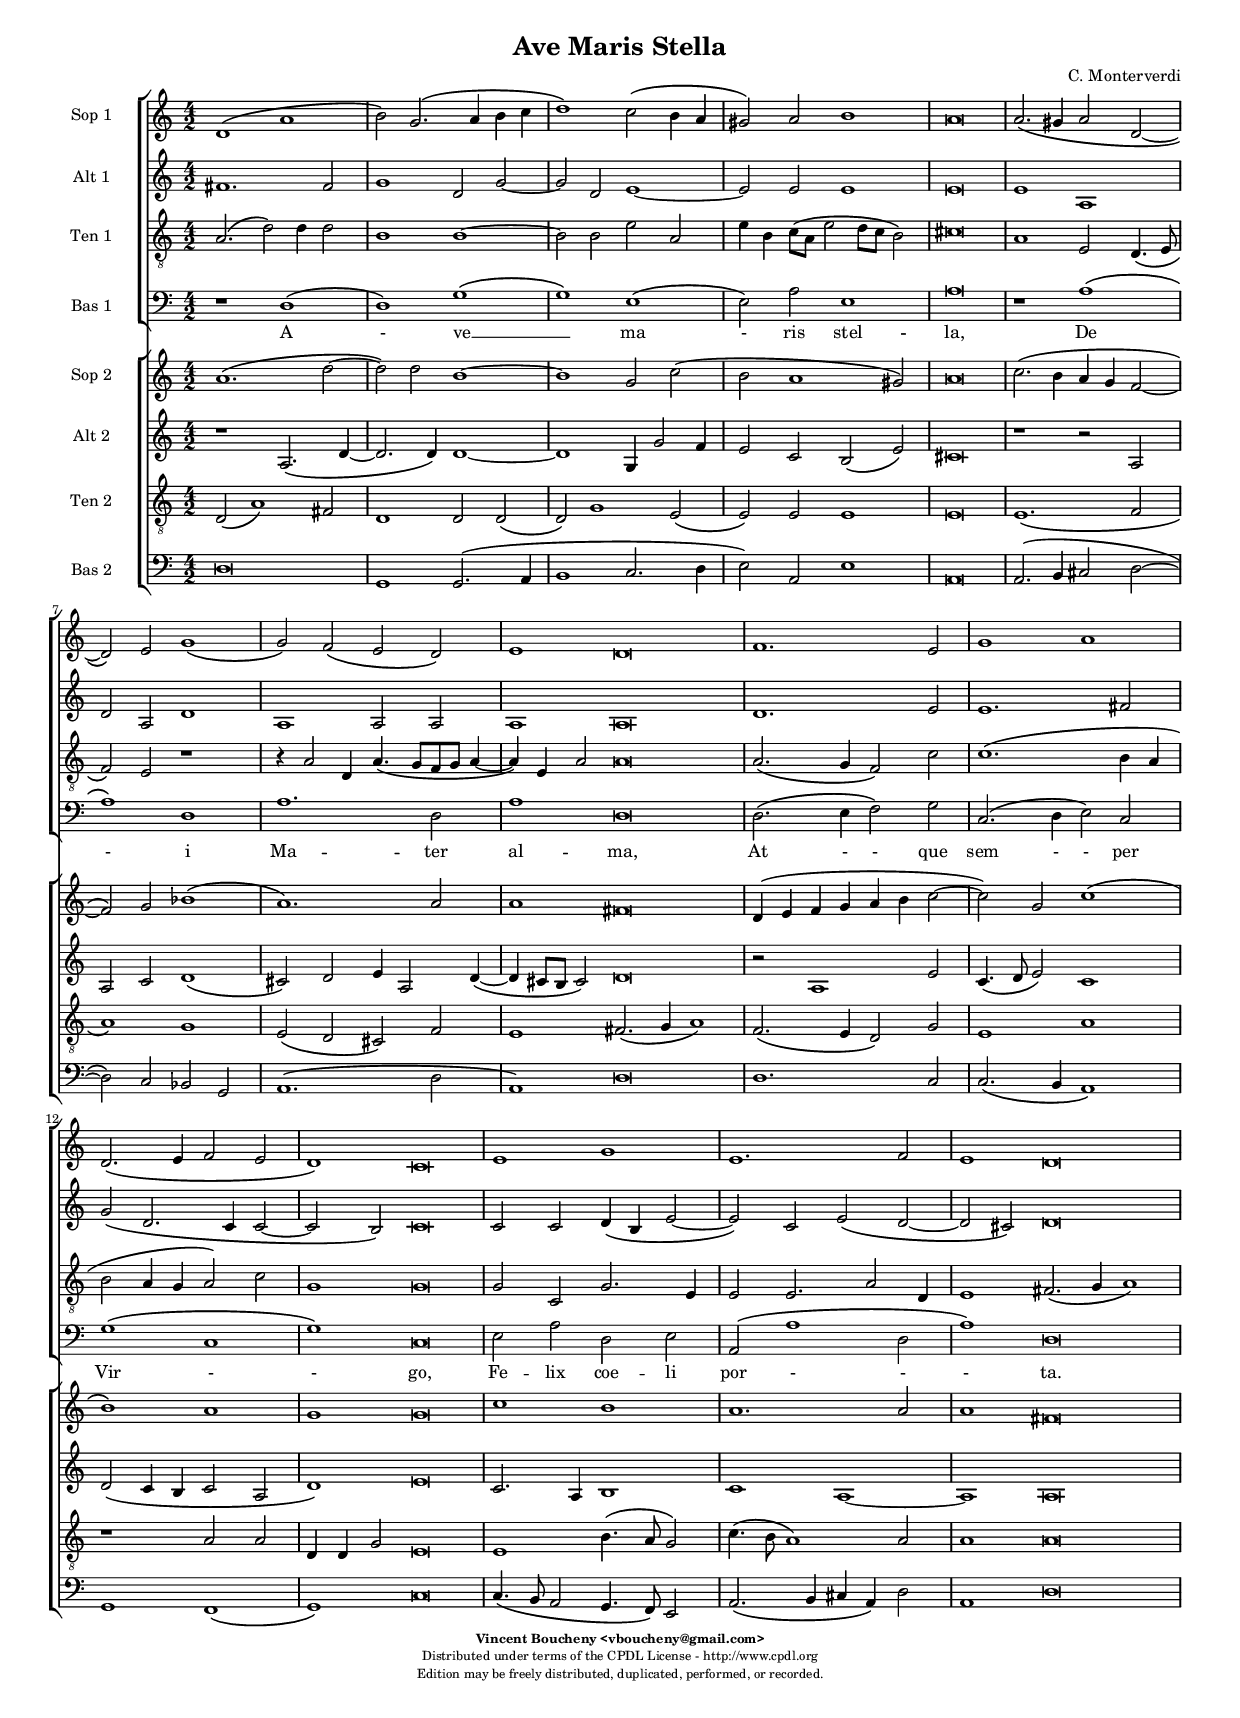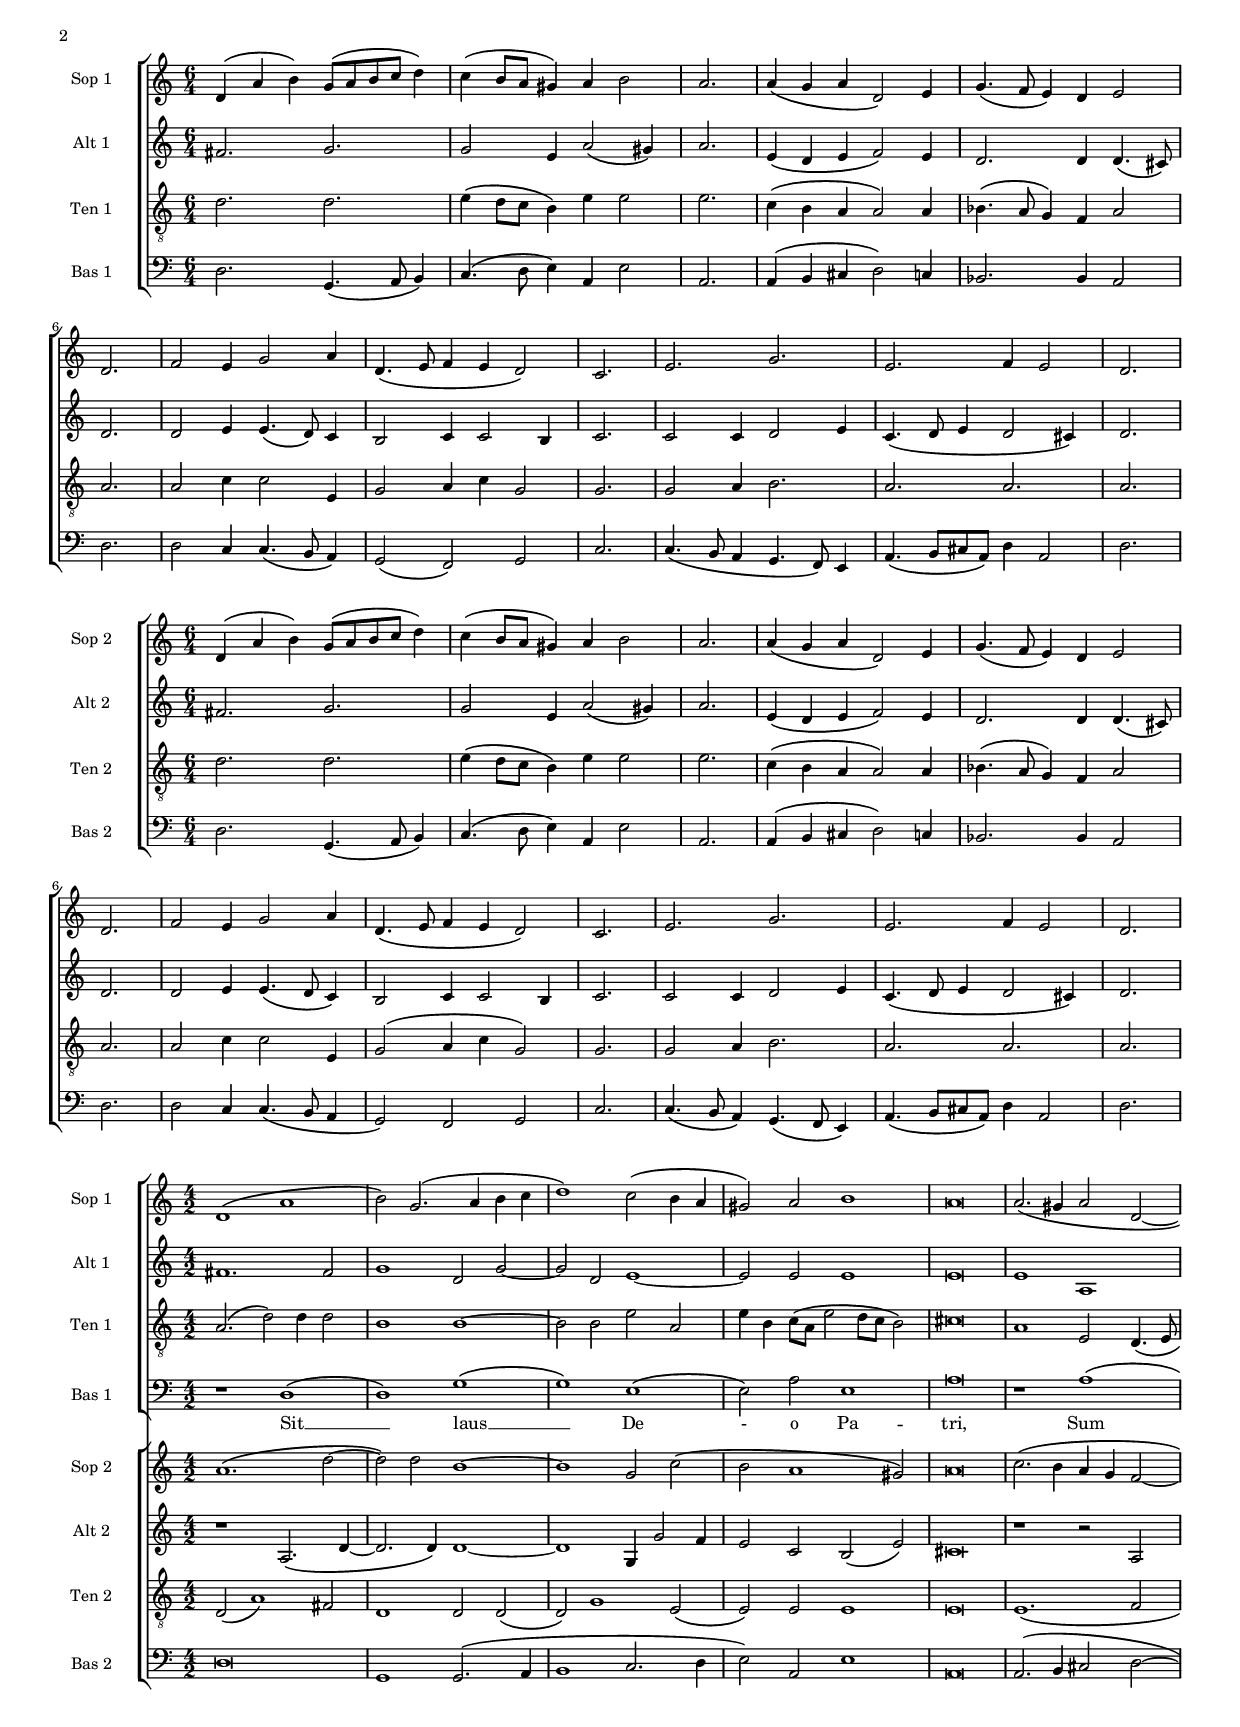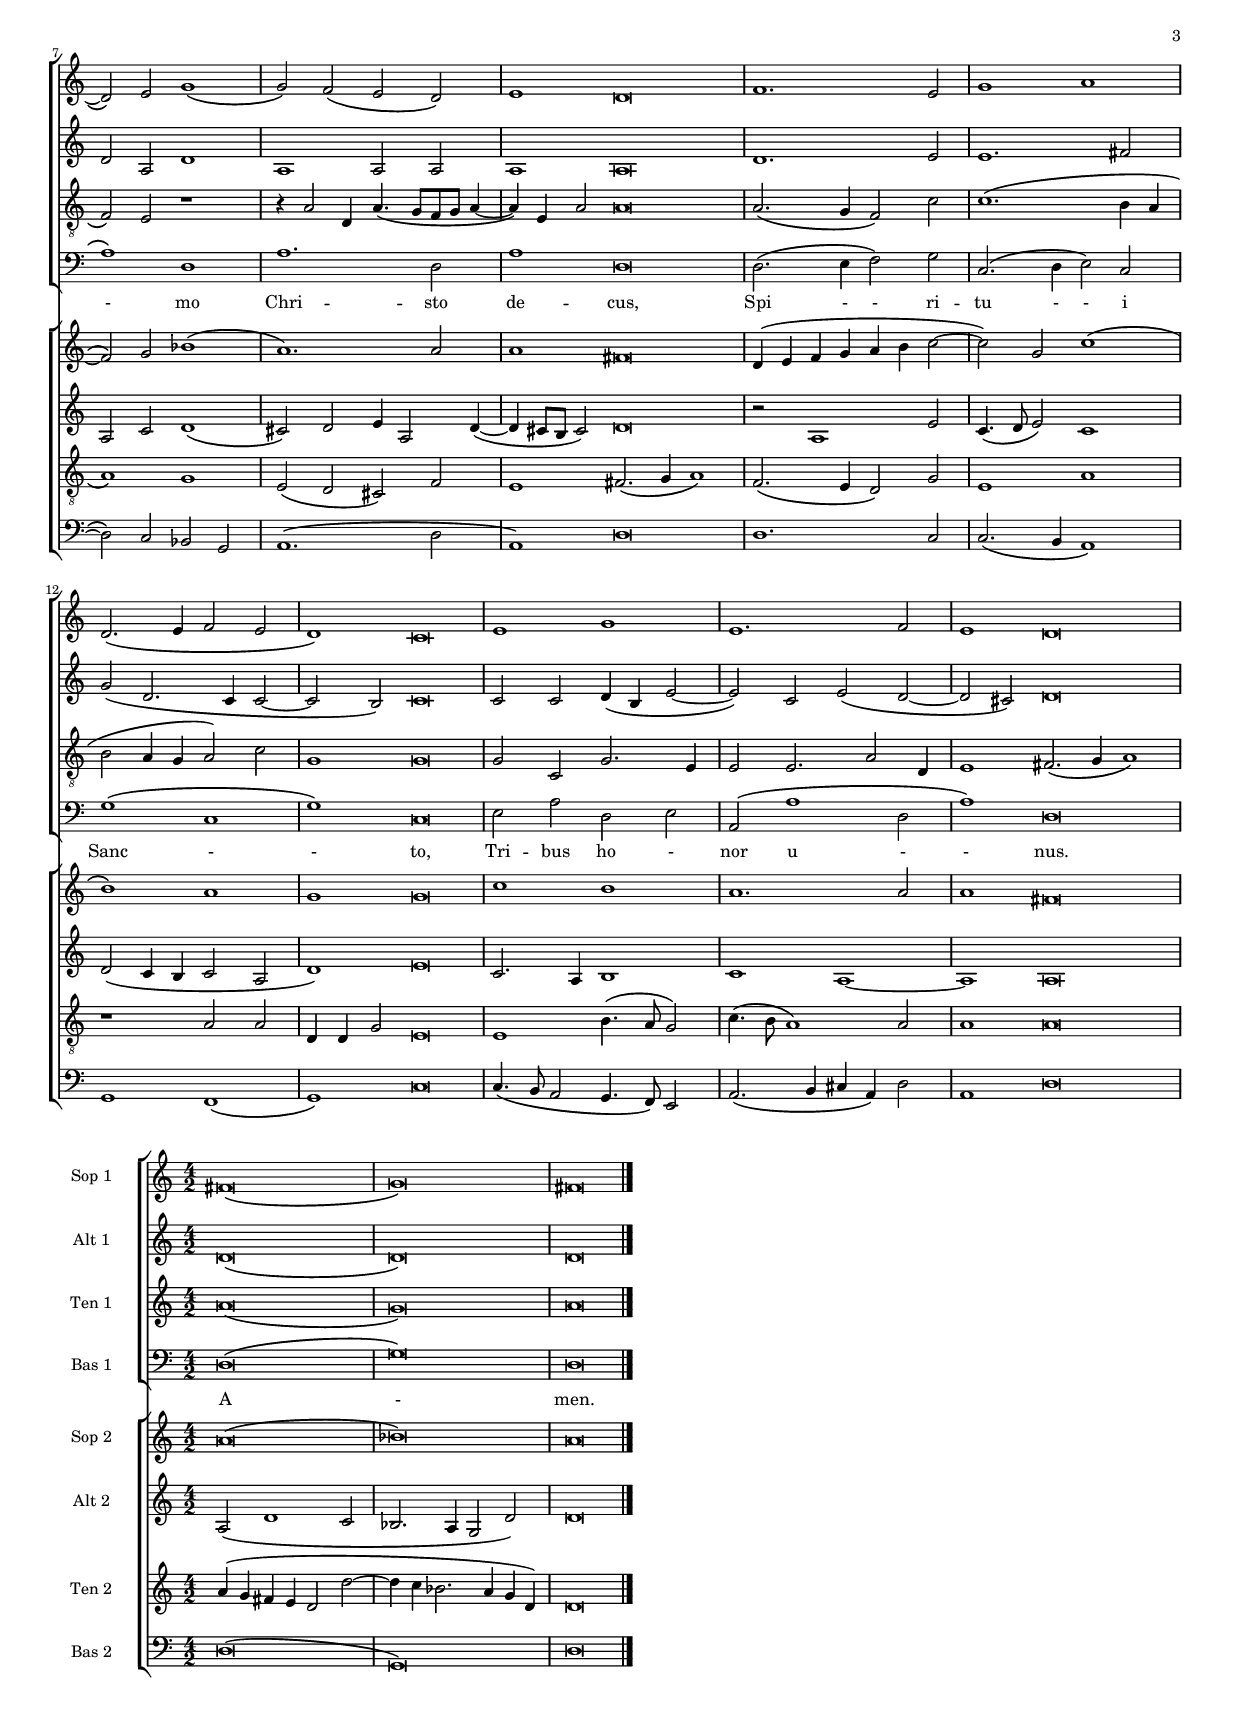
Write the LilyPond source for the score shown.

%
% Ave Maris Stella
% (C) CPDL - V0.1
%
#(set-global-staff-size 14)
\paper {
#(set-paper-size "a4")
top-margin = 5\mm
bottom-margin = 10\mm
after-title-space = 5\mm
before-title-space = 0\mm
head-separation = 0\mm
left-margin = 10\mm
right-margin = 10\mm
}
\version "2.10.33"
\header {
title = "Ave Maris Stella"
composer = "C. Monterverdi"
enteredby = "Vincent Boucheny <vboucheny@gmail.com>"
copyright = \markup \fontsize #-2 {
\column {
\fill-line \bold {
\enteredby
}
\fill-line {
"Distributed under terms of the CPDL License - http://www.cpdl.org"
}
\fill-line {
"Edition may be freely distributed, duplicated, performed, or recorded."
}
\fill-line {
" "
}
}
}
}

globalVoice = { \time 4/2 \autoBeamOff }

% SOPRANO

sopraaVoiceVerseA =  \new Voice = "sopraaVoiceVerseA" {
\relative c'' {
\clef treble
\globalVoice

d,1\( a'
b2\) g2.\( a4 b c
d1\) c2\( b4 a
gis2\) a b1
a\breve

a2.\( gis4 a2 d,~
d \) e g1\(
g2\) f\( e d\)

\override Staff.TimeSignature #'stencil = ##f
\time 6/2

e1 d\breve

\override Staff.TimeSignature #'stencil = ##f
\time 4/2

f1. e2
g1 a
d,2.\( e4 f2 e

\override Staff.TimeSignature #'stencil = ##f
\time 6/2

d1\) c\breve

\override Staff.TimeSignature #'stencil = ##f
\time 4/2

e1 g
e1. f2

\override Staff.TimeSignature #'stencil = ##f
\time 6/2

e1 d\breve
}
}

soprabVoiceVerseA =  \new Voice = "soprabVoiceVerseA" {
\relative c'' {
\clef treble
\globalVoice

a1.\( d2~
d\) d b1~
b g2 c2\(
b a1 gis2\)
a\breve

c2.\( b4 a g f2~
f\) g bes1\(
a1.\) a2

\override Staff.TimeSignature #'stencil = ##f
\time 6/2

a1 fis\breve

\override Staff.TimeSignature #'stencil = ##f
\time 4/2

d4\( e f g a b c2~
c\) g c1\(
b\) a

\override Staff.TimeSignature #'stencil = ##f
\time 6/2

g g\breve

\override Staff.TimeSignature #'stencil = ##f
\time 4/2

c1 b
a1. a2

\override Staff.TimeSignature #'stencil = ##f
\time 6/2

a1 fis\breve

}
}

sopraVoiceVerseB = \new Voice = "sopraVoiceVerseB" {
\relative c'' {
\clef treble
\globalVoice

\time 6/4

d,4\( a' b\) g8[\( a b c] d4\)
c\( b8[ a] gis4\) a b2

\override Staff.TimeSignature #'stencil = ##f
\time 3/4

a2.

\override Staff.TimeSignature #'stencil = ##f
\time 6/4

a4\( g a d,2\) e4
g4.\( f8 e4\) d e2

\override Staff.TimeSignature #'stencil = ##f
\time 3/4

d2.

\override Staff.TimeSignature #'stencil = ##f
\time 6/4

f2 e4 g2 a4
d,4.\( e8 f4 e d2\)

\override Staff.TimeSignature #'stencil = ##f
\time 3/4

c2.

\override Staff.TimeSignature #'stencil = ##f
\time 6/4

e2. g
e f4 e2

\override Staff.TimeSignature #'stencil = ##f
\time 3/4

d2.

}
}

sopraaVoiceFinale = \new Voice = "sopraaVoiceFinale" {
\relative c'' {
\clef treble
\globalVoice

fis,\breve\( g\) fis

\bar "|."
}
}

soprabVoiceFinale = \new Voice = "soprabVoiceFinale" {
\relative c'' {
\clef treble
\globalVoice

a\breve\( bes\) a

\bar "|."
}
}

% ALTO

altoaVoiceVerseA =  \new Voice = "altoaVoiceVerseA" {
\relative c'  {
\clef treble
\globalVoice

fis1. fis2
g1 d2 g2~
g d e1~
e2 e e1
e\breve

e1 a,
d2 a d1
a a2 a

\override Staff.TimeSignature #'stencil = ##f
\time 6/2

a1 a\breve

\override Staff.TimeSignature #'stencil = ##f
\time 4/2

d1. e2
e1. fis2
g\( d2. c4 c2~

\override Staff.TimeSignature #'stencil = ##f
\time 6/2

c2 b\) c\breve

\override Staff.TimeSignature #'stencil = ##f
\time 4/2

c2 c d4\( b e2~
e\) c e\( d~

\override Staff.TimeSignature #'stencil = ##f
\time 6/2

d cis\) d\breve
}
}

altobVoiceVerseA =  \new Voice = "altobVoiceVerseA" {
\relative c'' {
\clef treble
\globalVoice

r1 a,2.\( d4~
d2. d4\) d1~
d g,4 g'2 f4
e2 c b\( e\)
cis\breve

r1 r2 a
a c d1\(
cis2\) d e4 a,2 d4~\(

\override Staff.TimeSignature #'stencil = ##f
\time 6/2

d cis8[ b] cis2\) d\breve

\override Staff.TimeSignature #'stencil = ##f
\time 4/2

r2 a1 e'2
c4.\( d8 e2\) c1
d2\( c4 b c2 a

\override Staff.TimeSignature #'stencil = ##f
\time 6/2

d1\) e\breve

\override Staff.TimeSignature #'stencil = ##f
\time 4/2

c2. a4 b1
c1 a~

\override Staff.TimeSignature #'stencil = ##f
\time 6/2

a a\breve
}
}

altoVoiceVerseB = \new Voice = "altoVoiceVerseB" {
\relative c'' {
\clef treble
\globalVoice

\time 6/4

fis,2. g
g2 e4 a2\( gis4\)

\override Staff.TimeSignature #'stencil = ##f
\time 3/4

a2.

\override Staff.TimeSignature #'stencil = ##f
\time 6/4

e4\( d e f2\) e4
d2. d4 d4.\( cis8\)

\override Staff.TimeSignature #'stencil = ##f
\time 3/4

d2.

\override Staff.TimeSignature #'stencil = ##f
\time 6/4

d2 e4 e4.\( d8\) c4
b2 c4 c2 b4

\override Staff.TimeSignature #'stencil = ##f
\time 3/4

c2.

\override Staff.TimeSignature #'stencil = ##f
\time 6/4

c2 c4 d2 e4
c4.\( d8 e4 d2 cis4\)

\override Staff.TimeSignature #'stencil = ##f
\time 3/4

d2.
}
}

altoVoiceVerseC = \new Voice = "altoVoiceVerseC" {
\relative c'' {
\clef treble
\globalVoice

\time 6/4

fis,2. g
g2 e4 a2\( gis4\)

\override Staff.TimeSignature #'stencil = ##f
\time 3/4

a2.

\override Staff.TimeSignature #'stencil = ##f
\time 6/4

e4\( d e f2\) e4
d2. d4 d4.\( cis8\)

\override Staff.TimeSignature #'stencil = ##f
\time 3/4

d2.

\override Staff.TimeSignature #'stencil = ##f
\time 6/4

d2 e4 e4.\( d8 c4\)
b2 c4 c2 b4

\override Staff.TimeSignature #'stencil = ##f
\time 3/4

c2.

\override Staff.TimeSignature #'stencil = ##f
\time 6/4

c2 c4 d2 e4
c4.\( d8 e4 d2 cis4\)

\override Staff.TimeSignature #'stencil = ##f
\time 3/4

d2.
}
}

altoaVoiceFinale = \new Voice = "altoaVoiceFinale" {
\relative c'' {
\clef treble
\globalVoice

d,\breve\( d\) d

\bar "|."
}
}

altobVoiceFinale = \new Voice = "altobVoiceFinale" {
\relative c'' {
\clef treble
\globalVoice

a,2\( d1 c2
bes2. a4 g2 d'\)
d\breve

\bar "|."
}
}

% TENOR

tenoraVoiceVerseA =  \new Voice = "tenoraVoiceVerseA" {
\relative c' {
\clef "G_8"
\globalVoice

\time 6/4

a2.\( d2\) d4 d2
b1 b~
b2 b e a,
e'4 b c8\([ a] e'2 d8[ c] b2\)
cis\breve

a1 e2 d4.\( e8
f2\) e r1
r4 a2 d,4 a'4.\( g8[ f g] a4~

\override Staff.TimeSignature #'stencil = ##f
\time 6/2

a\) e a2 a\breve

\override Staff.TimeSignature #'stencil = ##f
\time 4/2

a2.\( g4 f2\) c'
c1.\( b4 a
b2 a4 g a2\) c

\override Staff.TimeSignature #'stencil = ##f
\time 6/2

g1 g\breve

\override Staff.TimeSignature #'stencil = ##f
\time 4/2

g2 c, g'2. e4
e2 e2. a2 d,4

\override Staff.TimeSignature #'stencil = ##f
\time 18/2

e1 fis2.\( g4 a1\)

}
}

tenorbVoiceVerseA =  \new Voice = "tenorbVoiceVerseA" {
\relative c' {
\clef "G_8"
\globalVoice

d,2\( a'1\) fis2
d1 d2 d\(
d\) g1 e2\(
e\) e e1
e\breve

e1.\( f2
a1\) g
e2\( d cis\) f

\override Staff.TimeSignature #'stencil = ##f
\time 6/2

e1 fis2.\( g4 a1\)

\override Staff.TimeSignature #'stencil = ##f
\time 4/2

f2.\( e4 d2\) g
e1 a
r a2 a

\override Staff.TimeSignature #'stencil = ##f
\time 6/4

d,4 d g2 e\breve

\override Staff.TimeSignature #'stencil = ##f
\time 4/2

e1 b'4.\( a8 g2\)
c4.\( b8 a1\) a2

\override Staff.TimeSignature #'stencil = ##f
\time 6/2

a1 a\breve

\time 6/4
}
}

tenorVoiceVerseB = \new Voice = "tenorVoiceVerseB" {
\relative c' {
\clef "G_8"
\globalVoice

\time 6/4

d2. d
e4\( d8[ c] b4\) e e2

\override Staff.TimeSignature #'stencil = ##f
\time 3/4

e2.

\override Staff.TimeSignature #'stencil = ##f
\time 6/4

c4\( b a a2\) a4
bes4.\( a8 g4\) f a2

\override Staff.TimeSignature #'stencil = ##f
\time 3/4

a2.

\override Staff.TimeSignature #'stencil = ##f
\time 6/4

a2 c4 c2 e,4
g2 a4 c g2

\override Staff.TimeSignature #'stencil = ##f
\time 3/4

g2.

\override Staff.TimeSignature #'stencil = ##f
\time 6/4

g2 a4 b2.
a a

\override Staff.TimeSignature #'stencil = ##f
\time 3/4

a
}
}

tenorVoiceVerseC = \new Voice = "tenorVoiceVerseC" {
\relative c' {
\clef "G_8"
\globalVoice

\time 6/4

d2. d
e4\( d8[ c] b4\) e e2

\override Staff.TimeSignature #'stencil = ##f
\time 3/4

e2.

\override Staff.TimeSignature #'stencil = ##f
\time 6/4

c4\( b a a2\) a4
bes4.\( a8 g4\) f a2

\override Staff.TimeSignature #'stencil = ##f
\time 3/4

a2.

\override Staff.TimeSignature #'stencil = ##f
\time 6/4

a2 c4 c2 e,4
g2\( a4 c g2\)

\override Staff.TimeSignature #'stencil = ##f
\time 3/4

g2.

\override Staff.TimeSignature #'stencil = ##f
\time 6/4

g2 a4 b2.
a a

\override Staff.TimeSignature #'stencil = ##f
\time 3/4

a
}
}

tenoraVoiceFinale = \new Voice = "tenoraVoiceFinale" {
\relative c' {
\clef treble
\globalVoice

a'\breve\( g\) a

\bar "|."
}
}

tenorbVoiceFinale = \new Voice = "tenorbVoiceFinale" {
\relative c' {
\clef treble
\globalVoice

a'4\(g fis e d2 d'~
d4 c bes2. a4 g d\)
d\breve

\bar "|."
}
}

% BASS

bassaVoiceVerseA =  \new Voice = "bassaVoiceVerseA" {
\relative c {
\clef "bass"
\globalVoice

r1 d\(
d\) g\(
g\) e\(
e2\) a e1
a\breve

r1 a\(
a\) d,
a'1. d,2

\override Staff.TimeSignature #'stencil = ##f
\time 6/2

a'1 d,\breve

\override Staff.TimeSignature #'stencil = ##f
\time 4/2

d2.\( e4 f2\) g
c,2.\( d4 e2\) c
g'1\( c,

\override Staff.TimeSignature #'stencil = ##f
\time 6/2

g'\) c,\breve

\override Staff.TimeSignature #'stencil = ##f
\time 4/2

e2 a d, e
a,\( a'1 d,2

\override Staff.TimeSignature #'stencil = ##f
\time 6/2

a'1\) d,\breve

\time 6/4

}
}

bassbVoiceVerseA =  \new Voice = "bassbVoiceVerseA" {
\relative c {
\clef "bass"
\globalVoice

d\breve
g,1 g2.\( a4
b1 c2. d4
e2\) a,2 e'1
a,\breve

a2.\( b4 cis2 d2~
d\) c bes g
a1.\( d2

\override Staff.TimeSignature #'stencil = ##f
\time 6/2

a1\) d\breve

\override Staff.TimeSignature #'stencil = ##f
\time 4/2

d1. c2
c2.\( b4 a1\)
g f\(

\override Staff.TimeSignature #'stencil = ##f
\time 6/2

g\) c\breve

\override Staff.TimeSignature #'stencil = ##f
\time 4/2

c4.\( b8 a2 g4. f8\) e2
a2.\( b4 cis a\) d2

\override Staff.TimeSignature #'stencil = ##f
\time 6/2

a1 d\breve

\time 6/4
}
}

bassVoiceVerseB = \new Voice = "bassVoiceVerseB" {
\relative c' {
\clef "bass"
\globalVoice

\time 6/4

d,2. g,4.\( a8 b4\)
c4.\( d8 e4\) a, e'2

\override Staff.TimeSignature #'stencil = ##f
\time 3/4

a,2.

\override Staff.TimeSignature #'stencil = ##f
\time 6/4

a4\( b cis d2\) c4
bes2. bes4 a2

\override Staff.TimeSignature #'stencil = ##f
\time 3/4

d2.

\override Staff.TimeSignature #'stencil = ##f
\time 6/4

d2 c4 c4.\( b8 a4\)
g2\( f\) g

\override Staff.TimeSignature #'stencil = ##f
\time 3/4

c2.

\override Staff.TimeSignature #'stencil = ##f
\time 6/4

c4.\( b8 a4 g4. f8\) e4
a4.\( b8[ cis a]\) d4 a2

\override Staff.TimeSignature #'stencil = ##f
\time 3/4

d2.

}
}

bassVoiceVerseC = \new Voice = "bassVoiceVerseC" {
\relative c' {
\clef "bass"
\globalVoice

\time 6/4

d,2. g,4.\( a8 b4\)
c4.\( d8 e4\) a, e'2

\override Staff.TimeSignature #'stencil = ##f
\time 3/4

a,2.

\override Staff.TimeSignature #'stencil = ##f
\time 6/4

a4\( b cis d2\) c4
bes2. bes4 a2

\override Staff.TimeSignature #'stencil = ##f
\time 3/4

d2.

\override Staff.TimeSignature #'stencil = ##f
\time 6/4

d2 c4 c4.\( b8 a4
g2\) f g

\override Staff.TimeSignature #'stencil = ##f
\time 3/4

c2.

\override Staff.TimeSignature #'stencil = ##f
\time 6/4

c4.\( b8 a4\) g4.\( f8 e4\)
a4.\( b8[ cis a]\) d4 a2

\override Staff.TimeSignature #'stencil = ##f
\time 3/4

d2.
}
}

bassaVoiceFinale = \new Voice = "bassaVoiceFinale" {
\relative c' {
\clef "bass"
\globalVoice

d,\breve\( g\) d

\bar "|."
}
}

bassbVoiceFinale = \new Voice = "bassbVoiceFinale" {
\relative c' {
\clef "bass"
\globalVoice

d,\breve\( g,\) d'

\bar "|."
}
}

%
% STAFFS
%

% VERSE 1

sopraaStaffVerseA = \new Staff = "sopraaStaffVerseA" {
\set Staff.midiInstrument = #"recorder"
\set Staff.instrumentName = #"Sop 1"
<<
\sopraaVoiceVerseA
>>
}

soprabStaffVerseA = \new Staff = "soprabStaffVerseA" {
\set Staff.midiInstrument = #"recorder"
\set Staff.instrumentName = #"Sop 2"
<<
\soprabVoiceVerseA
>>
}

altoaStaffVerseA = \new Staff = "altoaStaffVerseA" {
\set Staff.midiInstrument = #"recorder"
\set Staff.instrumentName = #"Alt 1"
<<
\altoaVoiceVerseA
>>
}

altobStaffVerseA = \new Staff = "altobStaffVerseA" {
\set Staff.midiInstrument = #"recorder"
\set Staff.instrumentName = #"Alt 2"
<<
\altobVoiceVerseA
>>
}

tenoraStaffVerseA = \new Staff = "tenoraStaffVerseA" {
\set Staff.midiInstrument = #"recorder"
\set Staff.instrumentName = #"Ten 1"
<<
\tenoraVoiceVerseA
>>
}

tenorbStaffVerseA = \new Staff = "tenorbStaffVerseA" {
\set Staff.midiInstrument = #"recorder"
\set Staff.instrumentName = #"Ten 2"
<<
\tenorbVoiceVerseA
>>
}

bassaStaffVerseA = \new Staff = "bassaStaffVerseA" {
\set Staff.midiInstrument = #"acoustic grand"
\set Staff.instrumentName = #"Bas 1"
<<
\bassaVoiceVerseA
>>
}

bassbStaffVerseA = \new Staff = "bassbStaffVerseA" {
\set Staff.midiInstrument = #"recorder"
\set Staff.instrumentName = #"Bas 2"
<<
\bassbVoiceVerseA
>>
}

% VERSE 2

sopraStaffVerseB = \new Staff = "sopraStaffVerseB" {
\set Staff.midiInstrument = #"recorder"
\set Staff.instrumentName = #"Sop 1"
<<
\sopraVoiceVerseB
>>
}

altoStaffVerseB = \new Staff = "altoStaffVerseB" {
\set Staff.midiInstrument = #"recorder"
\set Staff.instrumentName = #"Alt 1"
<<
\altoVoiceVerseB
>>
}

tenorStaffVerseB = \new Staff = "tenorStaffVerseB" {
\set Staff.midiInstrument = #"recorder"
\set Staff.instrumentName = #"Ten 1"
<<
\tenorVoiceVerseB
>>
}

bassStaffVerseB = \new Staff = "bassStaffVerseB" {
\set Staff.midiInstrument = #"recorder"
\set Staff.instrumentName = #"Bas 1"
<<
\bassVoiceVerseB
>>
}

% VERSE 3

sopraStaffVerseC = \new Staff = "sopraStaffVerseC" {
\set Staff.midiInstrument = #"recorder"
\set Staff.instrumentName = #"Sop 2"
<<
\sopraVoiceVerseB
>>
}

altoStaffVerseC = \new Staff = "altoStaffVerseC" {
\set Staff.midiInstrument = #"recorder"
\set Staff.instrumentName = #"Alt 2"
<<
\altoVoiceVerseC
>>
}

tenorStaffVerseC = \new Staff = "tenorStaffVerseC" {
\set Staff.midiInstrument = #"recorder"
\set Staff.instrumentName = #"Ten 2"
<<
\tenorVoiceVerseC
>>
}

bassStaffVerseC = \new Staff = "bassStaffVerseC" {
\set Staff.midiInstrument = #"recorder"
\set Staff.instrumentName = #"Bas 2"
<<
\bassVoiceVerseC
>>
}

% VERSE 4

sopraaStaffVerseD = \new Staff = "sopraaStaffVerseD" {
\set Staff.midiInstrument = #"recorder"
\set Staff.instrumentName = #"Sop 1"
<<
\sopraaVoiceVerseA
>>
}

soprabStaffVerseD = \new Staff = "soprabStaffVerseD" {
\set Staff.midiInstrument = #"recorder"
\set Staff.instrumentName = #"Sop 2"
<<
\soprabVoiceVerseA
>>
}

altoaStaffVerseD = \new Staff = "altoaStaffVerseD" {
\set Staff.midiInstrument = #"recorder"
\set Staff.instrumentName = #"Alt 1"
<<
\altoaVoiceVerseA
>>
}

altobStaffVerseD = \new Staff = "altobStaffVerseD" {
\set Staff.midiInstrument = #"recorder"
\set Staff.instrumentName = #"Alt 2"
<<
\altobVoiceVerseA
>>
}

tenoraStaffVerseD = \new Staff = "tenoraStaffVerseD" {
\set Staff.midiInstrument = #"recorder"
\set Staff.instrumentName = #"Ten 1"
<<
\tenoraVoiceVerseA
>>
}

tenorbStaffVerseD = \new Staff = "tenorbStaffVerseD" {
\set Staff.midiInstrument = #"recorder"
\set Staff.instrumentName = #"Ten 2"
<<
\tenorbVoiceVerseA
>>
}

bassaStaffVerseD = \new Staff = "bassaStaffVerseD" {
\set Staff.midiInstrument = #"acoustic grand"
\set Staff.instrumentName = #"Bas 1"
<<
\bassaVoiceVerseA
>>
}

bassbStaffVerseD = \new Staff = "bassbStaffVerseD" {
\set Staff.midiInstrument = #"recorder"
\set Staff.instrumentName = #"Bas 2"
<<
\bassbVoiceVerseA
>>
}

% Finale

sopraaStaffFinale = \new Staff = "sopraaStaffFinale" {
\set Staff.midiInstrument = #"recorder"
\set Staff.instrumentName = #"Sop 1"
<<
\sopraaVoiceFinale
>>
}

soprabStaffFinale = \new Staff = "soprabStaffFinale" {
\set Staff.midiInstrument = #"recorder"
\set Staff.instrumentName = #"Sop 2"
<<
\soprabVoiceFinale
>>
}

altoaStaffFinale = \new Staff = "altoaStaffFinale" {
\set Staff.midiInstrument = #"recorder"
\set Staff.instrumentName = #"Alt 1"
<<
\altoaVoiceFinale
>>
}

altobStaffFinale = \new Staff = "altobStaffFinale" {
\set Staff.midiInstrument = #"recorder"
\set Staff.instrumentName = #"Alt 2"
<<
\altobVoiceFinale
>>
}

tenoraStaffFinale = \new Staff = "tenoraStaffFinale" {
\set Staff.midiInstrument = #"recorder"
\set Staff.instrumentName = #"Ten 1"
<<
\tenoraVoiceFinale
>>
}

tenorbStaffFinale = \new Staff = "tenorbStaffFinale" {
\set Staff.midiInstrument = #"recorder"
\set Staff.instrumentName = #"Ten 2"
<<
\tenorbVoiceFinale
>>
}

bassaStaffFinale = \new Staff = "bassaStaffFinale" {
\set Staff.midiInstrument = #"acoustic grand"
\set Staff.instrumentName = #"Bas 1"
<<
\bassaVoiceFinale
>>
}

bassbStaffFinale = \new Staff = "bassbStaffFinale" {
\set Staff.midiInstrument = #"recorder"
\set Staff.instrumentName = #"Bas 2"
<<
\bassbVoiceFinale
>>
}

%
% Lyrics
%


% SOPRANO

sopraaWords = \lyricmode {
A - -
ve __ _ _ _
_ ma - -
- ris stel --
la,

De - -
- i Ma
- ter __ _ _
al -- ma,

At -- que
sem -- per
Vir - - -
- go,

Fe -- lix
coe -- li
por -- ta.

Su - - mens__ _
il - - lud A --
ve
Ga - - - bri --
e - - lis o --
re,
}

soprabWords = \lyricmode {
A -
ve ma --
ris stel
- - -
la,

De - - -
- i Ma
- ter
al -- ma,

At - - - - - -
que sem
- per
Vir -- go,

Fe -- lix
coe -- lis
por -- ta.
}

sopraWordsVerseB = \lyricmode {
Su - - mens __ _
il - - lud A --
ve

Ga - - - bri --
e - - lis o --
re,

Fun -- da nos in pa - - - -
ce,

Mu -- tans
E -- vae no --
men.
}

sopraWordsVerseC = \lyricmode {
Sol - - ve __ _
vin - - cla re --
is,

Pro - - - fer
lu - - men cae --
cis:

Ma -- la no -- stra
pel - - - -
le,

Bo -- na
cunc -- ta po --
sce.
}

sopraaWordsVerseD = \lyricmode {
Sit __ _
_ laus __ _ _ _
_ De - -
- o Pa --
tri,

Sum - - -
mo Chri
- sto __ _ _
de -- cus,

Spi -- ri --
tu -- i
Sanc - - -
- to,

Tri -- bus
ho -- nor
u -- nus.
}

soprabWordsVerseD = \lyricmode {
Sit __ _
laus De --
o Pa
- - -
tri,

Sum - - -
- mo Chri
- sto
de -- cus,

Spi - - - - -
- ri --
tu - i
Sanc --
to,

Tri -- bus
ho -- nor
u -- nus.
}

% ALTO

altoaWords = \lyricmode {
A --
ve
ma --
ris stel --
la, ma --
ris stel --
la,

De -- i
Ma -- ter al --
ma, Ma -- ter
al -- ma,

At -- que
sem -- per
Vir - - -
- go,

Fe -- lix coe - -
li por -
- ta.
}

altobWords = \lyricmode {
A -
ve ma
ris, a -- ve
ma -- ris stel -
la,

De
- i Ma
- ter al -- ma, al
- - ma,

At -- que
sem - - per
Vir - - - -
- go,

Fe -- lix coe --
lis por
ta,
}

altoWordsVerseB = \lyricmode {
Su -- mens
il -- lud a -
ve

Ga - - - bri --
e -- lis o -
re,

Fun -- da nos __ _ in
pa -- ce, in pa --
ce,

Mu -- tans E -- vae
no - - - -
men.
}

altoWordsVerseC = \lyricmode {
Sol -- ve
vin -- cla re -
is,

Pro - - - fer
lu -- men cae -
cis:

Ma -- la no - -
stra in pel -
le,

Bo -- na cunc -- ta
po - - - -
sce.
}

altoaWordsVerseD = \lyricmode {
Sit laus
De -- o,
sit __
laus De --
o Pa --
tri,

Sum -- mo
Chri -- sto de --
cus, Chri -- sto
de -- cus,

Spi -- ri --
tu -- i
Sanc - - -
- to,

Tri -- bus ho -
- nor u -
- nus.
}

altobWordsVerseD = \lyricmode {
Sit __
_ laus De --
o, sit laus
De -- o Pa -
tri,

Sum
- mo Chri --
sto de -- cus, de -
- - cus,

Spi -- ri --
tu - - i
Sanc - - - -
- to,

Tri -- bus ho
nor u
nus.
}

% TENOR

tenoraWords = \lyricmode {
A - ve ma --
ris stel
la, a -- ve
ma -- ris stel - - -
la,

De -- i Ma -
- ter,
De -- i Ma -
- ter al -- ma,

At - - que
sem - -
- - - - per
Vir -- go,

Fe -- lix coe -- li
por -- ta, coe -- li
por -- ta. __ _ _

}

tenorbWords = \lyricmode {
A - ve
ma -- ris, a
- ve ma
- ris stel
la,

De -
- i
Ma - - ter
al ma, __ _ _

At - - que
sem -- per
at -- que
sem -- per Vir -- go,

Fe -- lix __ _ _
coe - - li
por -- ta.
}

tenorWordsVerseB = \lyricmode {
Su -- mens
il - - lud A --
ve

Ga - - - bri --
e - - lis o --
re,

Fun -- da nos in
pa -- ce, in pa --
ce,

Mu -- tans E -- vae
no --
men.
}

tenorWordsVerseC = \lyricmode {
Sol -- ve
vin - - cla re --
is,

Pro - - - fer
lu - - men cae --
cis:

Ma -- la no -- stra
pel - - -
le,

Bo -- na cunc --
ta po --
sce.
}

tenoraWordsVerseD = \lyricmode {
Sit __ _ laus De --
o Pa --
tri, sit laus
De -- o Pa - - -
tri,

Sum -- mo Chri -
- sto,
sum -- mo Chri -
- sto de -- cus,

Spi - - ri --
tu - -
- - - - i
Sanc -- to,

Tri -- bus ho -- nor
u -- nus, ho -- nor
u -- nus. __ _ _
}

tenorbWordsVerseD = \lyricmode {
Sit __ _ laus
De -- o, sit __
_ laus De
- o Pa --
tri,

Sum -- mo
Chri -- sto
de - - cus,
de -- cus, __ _ _

Spi -- ri -- tu -- i
Sanc -- to.
Spi -- ri --
tu -- i Sanc -- to,

Tri -- bus __ _ _
ho - - nor
u -- nus.
}

% BASS

bassaWords = \lyricmode {
A -
ve __ _
ma -
ris stel --
la,

De
- i
Ma -- ter
al -- ma,

At - - que
sem - - per
Vir -
- go,

Fe -- lix coe -- li
por - -
- ta.
}

bassbWords = \lyricmode {
A
ve ma -
- - -
- ris stel --
la,

De - -
- i Ma -- ter
al -
- ma,

At -- que
sem - -
per Vir
- go,

Fe - - - - lix
coe - - - li
por -- ta.
}

bassWordsVerseB = \lyricmode {
Su -- mens __ _ _
il - - lud A --
ve

Ga - - - bri --
e -- lis o --
re,

Fun -- da nos __ _ _
in __ _ pa --
ce,

Mu - - - - tans
E - vae no --
men.
}

bassWordsVerseC = \lyricmode {
Sol -- ve __ _ _
vin - - cla re --
is,

Pro - - - fer
lu -- men cae --
cis:

Ma -- la no - -
- stra pel --
le,

Bo - - na __ _ _
cunc - ta po --
sce.
}

bassaWordsVerseD = \lyricmode {
Sit __ _
laus __ _
De
- o Pa --
tri,

Sum
- mo
Chri -- sto
de -- cus,

Spi - - ri --
tu - - i
Sanc -
- to,

Tri -- bus ho -
nor u -
- nus.
}

bassbWordsVerseD = \lyricmode {
Sit
laus De -
- - -
- o Pa --
tri,

Sum - -
- mo Chri -- sto
de -
- cus,

Spi -- ri --
tu - -
i Sanc
- to,

Tri - - - - bus
ho - - - nor
u -- nus.
}


% FINALE

AveFinale = \lyricmode {
A - men.
}

AveBFinale = \lyricmode {
A - - - - - - men.
}

AveCFinale = \lyricmode{
A - - - - - - - - - - men.
}

\score {
<<
\new ChoirStaff <<
\sopraaStaffVerseA
\altoaStaffVerseA
\tenoraStaffVerseA
\bassaStaffVerseA
\new Lyrics \lyricsto "bassaVoiceVerseA" { \bassaWords }
>>
\new ChoirStaff <<
\soprabStaffVerseA
\altobStaffVerseA
\tenorbStaffVerseA
\bassbStaffVerseA
>>
>>
}

\score {
<<
\new ChoirStaff <<
\sopraStaffVerseB
\altoStaffVerseB
\tenorStaffVerseB
\bassStaffVerseB
>>
>>
}

\score {
<<
\new ChoirStaff <<
\sopraStaffVerseC
\altoStaffVerseC
\tenorStaffVerseC
\bassStaffVerseC
>>
>>
}


\score {
<<
\new ChoirStaff <<
\sopraaStaffVerseD
\altoaStaffVerseD
\tenoraStaffVerseD
\bassaStaffVerseD
\new Lyrics \lyricsto "bassaVoiceVerseA" { \bassaWordsVerseD }
>>
\new ChoirStaff <<
\soprabStaffVerseD
\altobStaffVerseD
\tenorbStaffVerseD
\bassbStaffVerseD
>>
>>
\layout { }
\midi {
\context {
\Score
tempoWholesPerMinute = #(ly:make-moment 65 2)
}
}
}

\score {
<<
\new ChoirStaff <<
\sopraaStaffFinale
\altoaStaffFinale
\tenoraStaffFinale
\bassaStaffFinale
\new Lyrics \lyricsto "bassaVoiceFinale" { \AveFinale }
>>
\new ChoirStaff <<
\soprabStaffFinale
\altobStaffFinale
\tenorbStaffFinale
\bassbStaffFinale
>>
>>
\layout { }
\midi {
\context {
\Score
tempoWholesPerMinute = #(ly:make-moment 65 2)
}
}
}
